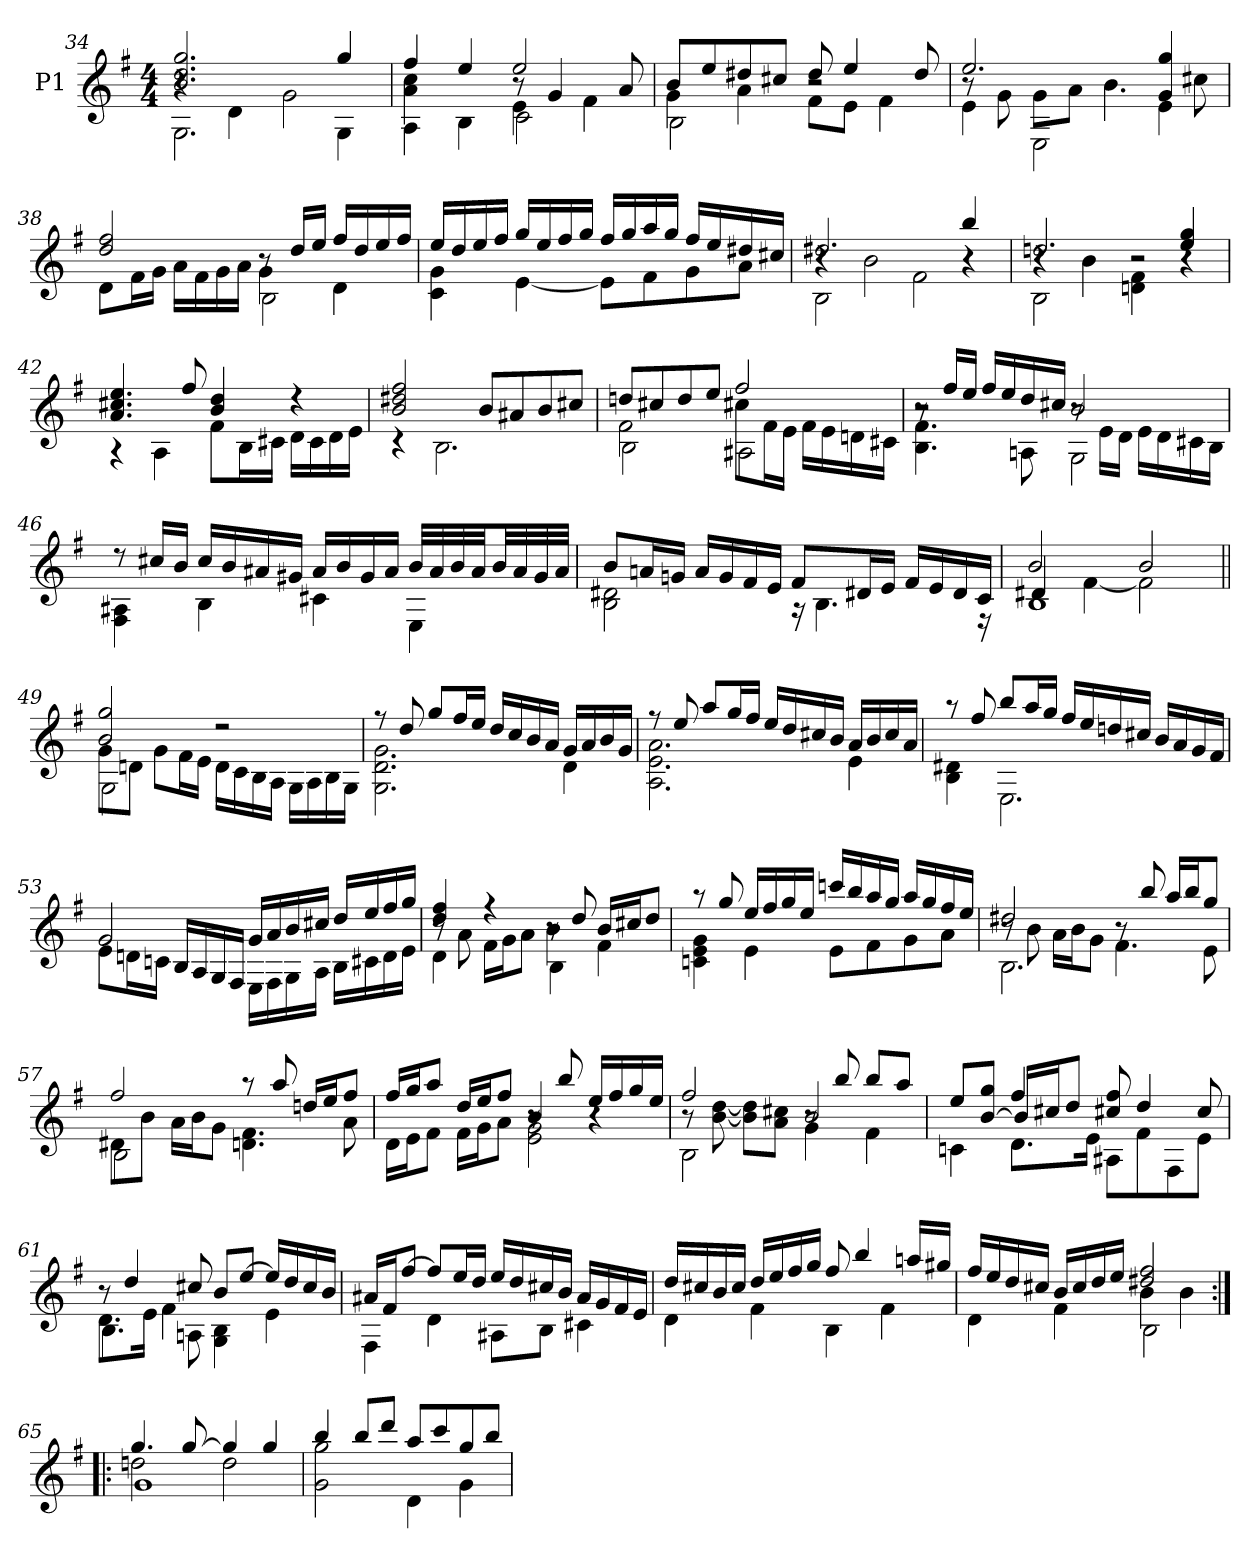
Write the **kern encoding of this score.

**kern
*part1
*staff1
*I"P1
*clefG2
*ITrd7c12
*k[f#]
*e:
*M4/4
=34
*^
*	*^
2.Bi/ 2.di 2.gi	4r	2.GGi\
.	4Di\	.
.	2Gi\	.
4gi/	.	4GGi\
=35	=35	=35
*	*	*^
4f#i/	4Ai\ 4ci	2ryy	4AAi\
4ei/	4ryy	.	4BBi\
2ei/	8r	4Ei\	2Ci\
.	4Gi/	.	.
.	.	4F#i\	.
.	8Ai/	.	.
*	*	*v	*v
=36	=36	=36
8Bi/L	4Gi\	2BBi\
8ei/	.	.
8d#Xi/	4Ai\	.
8c#Xi/J	.	.
8d#i/	8F#i\L	2r
4ei/	8Ei\J	.
.	4F#i\	.
8d#i/	.	.
=37	=37	=37
2.ei/	8r	4Ei\
.	8Gi\	.
.	8Gi\L	2EEi\
.	8Ai\J	.
.	4.Bi\	.
4Gi/ 4gi	.	4Ei\
.	8c#Xi\	.
!!LO:LB:g=z	!!	!!
=38	=38	=38
2di/ 2f#i	8Di\L	2ryy
.	16F#i\L	.
.	16Gi\JJ	.
.	16Ai\LL	.
.	16F#i\	.
.	16Gi\	.
.	16Ai\JJ	.
8r	4Gi\	2BBi\
16di/LL	.	.
16ei/JJ	.	.
16f#i/LL	4Di\	.
16di/	.	.
16ei/	.	.
16f#i/JJ	.	.
*	*v	*v
=39	=39
16ei/LL	4Ci\ 4Gi
16di/	.
16ei/	.
16f#i/JJ	.
16gi/LL	[<4Ei\
16ei/	.
16f#i/	.
16gi/JJ	.
16f#i/LL	8Ei\L]
16gi/	.
16ai/	8F#i\
16gi/JJ	.
16f#i/LL	8Gi\
16ei/	.
16d#Xi/	8Ai\J
16c#Xi/JJ	.
=40	=40
*	*^
2.d#Xi/	4r	2BBi\
.	2Bi\	.
.	.	2F#i\
4bi/	4r	.
=41	=41	=41
2.dni/	4r	2BBi\
.	4Bi\	.
.	4Dni\ 4F#i	2r
4ei/ 4gi	4r	.
*	*v	*v
!!LO:LB:g=z
=42	=42
4.Ai/ 4.c#Xi 4.ei	4r
.	4AAi\
8f#i/	.
4Bi/ 4di	8F#i\L
.	16BBi\L
.	16C#Xi\JJ
4r	16Di\LL
.	16C#i\
.	16Di\
.	16Ei\JJ
=43	=43
2Bi/ 2d#Xi 2f#i	4r
.	2.BBi\
8Bi/L	.
8A#Xi/	.
8Bi/	.
8c#Xi/J	.
=44	=44
*	*^
8dni/L	2F#i\	2BBi\
8c#Xi/	.	.
8di/	.	.
8ei/J	.	.
2f#i/	8c#Xi\L	2AA#Xi\
.	16F#i\L	.
.	16Ei\JJ	.
.	16F#i\LL	.
.	16Ei\	.
.	16Dni\	.
.	16C#Xi\JJ	.
=45	=45	=45
8r	4.BBi\ 4.F#i	2r
16f#i/LL	.	.
16ei/JJ	.	.
16f#i/LL	.	.
16ei/	.	.
16di/	8AAni\	.
16c#Xi/JJ	.	.
2Bi/	8r	2GGi\
.	16Ei\LL	.
.	16Di\JJ	.
.	16Ei\LL	.
.	16Di\	.
.	16C#Xi\	.
.	16BBi\JJ	.
*	*v	*v
!!LO:LB:g=z
=46	=46
8r	4FF#i\ 4AA#Xi
16c#Xi/LL	.
16Bi/JJ	.
16c#i/LL	4BBi\
16Bi/	.
16A#Xi/	.
16G#Xi/JJ	.
16A#i/LL	4C#Xi\
16Bi/	.
16G#i/	.
16A#i/JJ	.
32Bi/LLL	4EEi\
32A#i/	.
32Bi/	.
32A#i/JJ	.
32Bi/LL	.
32A#i/	.
32G#i/	.
32A#i/JJJ	.
=47	=47
8Bi/L	2BBi\ 2D#Xi
16Ani/L	.
16Gni/JJ	.
16Ai/LL	.
16Gi/	.
16F#i/	.
16Ei/JJ	.
8F#i/L	16r
.	4.BBi\
16D#Xi/L	.
16Ei/JJ	.
16F#i/LL	.
16Ei/	.
16D#i/	.
16Ci/JJ	16r
=48	=48
*	*^
2Bi/	4D#Xi/	1BBi
.	[<4F#i\	.
2Bi/	2F#i\]	.
!!LO:LB:g=z	!!	!!
=49||	=49||	=49||
2Bi/ 2gi	8Gi\L	2GGi\
.	8Dni\J	.
.	8Gi\L	.
.	16F#i\L	.
.	16Ei\JJ	.
2r	16Di\LL	2ryy
.	16Ci\	.
.	16BBi\	.
.	16AAi\JJ	.
.	16GGi\LL	.
.	16AAi\	.
.	16BBi\	.
.	16GGi\JJ	.
*	*v	*v
=50	=50
8r	2.GGi\ 2.Di 2.Gi
8di/	.
8gi/L	.
16f#i/L	.
16ei/JJ	.
16di/LL	.
16ci/	.
16Bi/	.
16Ai/JJ	.
16Gi/LL	4Di\
16Ai/	.
16Bi/	.
16Gi/JJ	.
=51	=51
8r	2.AAi\ 2.Ei 2.Ai
8ei/	.
8ai/L	.
16gi/L	.
16f#i/JJ	.
16ei/LL	.
16di/	.
16c#Xi/	.
16Bi/JJ	.
16Ai/LL	4Ei\
16Bi/	.
16c#i/	.
16Ai/JJ	.
!!LO:LB:g=z	!!
=52	=52
8r	4BBi\ 4D#Xi
8f#i/	.
8bi/L	2.EEi\
16ai/L	.
16gi/JJ	.
16f#i/LL	.
16ei/	.
16dni/	.
16c#Xi/JJ	.
16Bi/LL	.
16Ai/	.
16Gi/	.
16F#i/JJ	.
=53	=53
2Gi/	8Ei\L
.	16Dni\L
.	16Cni\JJ
.	16BBi/LL
.	16AAi/
.	16GGi/
.	16FF#i/JJ
16Gi/LL	16EEi\LL
16Ai/	16FF#i\
16Bi/	16GGi\
16c#Xi/JJ	16AAi\JJ
16di/LL	16BBi\LL
16ei/	16C#Xi\
16f#i/	16Di\
16gi/JJ	16Ei\JJ
=54	=54
*	*^
4di/ 4f#i	8r	4Di\
.	8Ai\	.
4r	16F#i\LL	4ryy
.	16Gi\J	.
.	8Ai\J	.
8r	4Bi\	4BBi\
8di/	.	.
16Bi/LL	4F#i\	4ryy
16c#Xi/J	.	.
8di/J	.	.
*	*v	*v
!!LO:LB:g=z
=55	=55
8r	4Cni\ 4Ei 4Gi
8gi/	.
16ei/LL	4Ei\
16f#i/	.
16gi/	.
16ei/JJ	.
16ccni/LL	8Ei\L
16bi/	.
16ai/	8F#i\
16gi/JJ	.
16ai/LL	8Gi\
16gi/	.
16f#i/	8Ai\J
16ei/JJ	.
=56	=56
*	*^
2d#Xi/	8r	2.BBi\
.	8Bi\	.
.	16Ai\LL	.
.	16Bi\J	.
.	8Gi\J	.
8r	4.F#i\	.
8bi/	.	.
16ai/LL	.	4ryy
16bi/J	.	.
8gi/J	8Ei\	.
=57	=57	=57
2f#i/	8D#Xi\L	2BBi\
.	8Bi\J	.
.	16Ai\LL	.
.	16Bi\J	.
.	8Gi\J	.
8r	4.Dni\ 4.F#i	2ryy
8ai/	.	.
16dni/LL	.	.
16ei/J	.	.
8f#i/J	8Ai\	.
=58	=58	=58
16f#i/LL	16Di\LL	2ryy
16gi/J	16Ei\J	.
8ai/J	8F#i\J	.
16di/LL	16F#i\LL	.
16ei/J	16Gi\J	.
8f#i/J	8Ai\J	.
8r	4Bi/	2Ei\ 2Gi
8bi/	.	.
16ei/LL	4r	.
16f#i/	.	.
16gi/	.	.
16ei/JJ	.	.
!!LO:LB:g=z	!!	!!
=59	=59	=59
2f#i/	8r	2BBi\
.	[<8Bi\ [<8di	.
.	8Bi\] 8di]L	.
.	8Ai\ 8c#XiJ	.
8r	2Bi/	4Gi\
8bi/	.	.
8bi/L	.	4F#i\
8ai/J	.	.
=60	=60	=60
*	*	*^
8ei/L	4ryy	2.ryy	4Cni\
[<8Bi/ 8giJ	.	.	.
4f#i/	16Bi/LL]	.	8.Di\L
.	16c#Xi/J	.	.
.	8di/J	.	.
.	.	.	16Ei\Jk
8c#Xi/ 8f#i	2ryy	.	8AA#Xi\L
4di/	.	.	8F#i\
.	.	8ryy	8FF#i\
8c#i/	.	8ryy	8Ei\J
*	*	*v	*v
=61	=61	=61
8r	8.Di\L	4.BBi\
4di/	.	.
.	16Ei\Jk	.
.	4F#i\	.
8c#Xi/	.	8AAni\
8Bi/L	2ryy	4GGi\ 4BBi
[>8ei/J	.	.
16ei/LL]	.	4Ei\
16di/	.	.
16c#i/	.	.
16Bi/JJ	.	.
!!LO:LB:g=z	!!	!!
=62	=62	=62
16A#Xi/LL	4FF#i\	8ryy
16F#i/J	.	.
*	*v	*v
[>8f#i/J	.
8f#i/L]	4Di\
16ei/L	.
16di/JJ	.
16ei/LL	8AA#Xi\L
16di/	.
*	*^
16c#Xi/	8BBi\J	8ryy
16Bi/JJ	.	.
16A#i/LL	4C#Xi\	4ryy
16Gi/	.	.
16F#i/	.	.
16Ei/JJ	.	.
*	*v	*v
=63	=63
16di/LL	4Di\
16c#Xi/	.
16Bi/	.
16c#i/JJ	.
16di/LL	4F#i\
16ei/	.
16f#i/	.
16gi/JJ	.
8f#i/	4BBi\
4bi/	.
.	4F#i\
16ani/LL	.
16g#Xi/JJ	.
=64	=64
*^	*^
16f#i/LL	4Di\	2.ryy	2ryy
16ei/	.	.	.
16di/	.	.	.
16c#Xi/JJ	.	.	.
16Bi/LL	4F#i\	.	.
16c#i/	.	.	.
16di/	.	.	.
16ei/JJ	.	.	.
2d#Xi/ 2f#i	4Bi\	.	2BBi\
.	4Bi\	4ryy	.
*	*	*v	*v
!!LO:PB:g=z
=65:|!|:	=65:|!|:	=65:|!|:
4.gi/	2dni\	1Gi
[>8gi/	.	.
4gi/]	2di\	.
4gi/	.	.
*	*v	*v
=66	=66
4bi/	2Gi\ 2gi
8bi/L	.
8ddi/J	.
8ai/L	4Di\
8cci/	.
8gi/	4Gi\
8bi/J	.
*v	*v
=
*-
